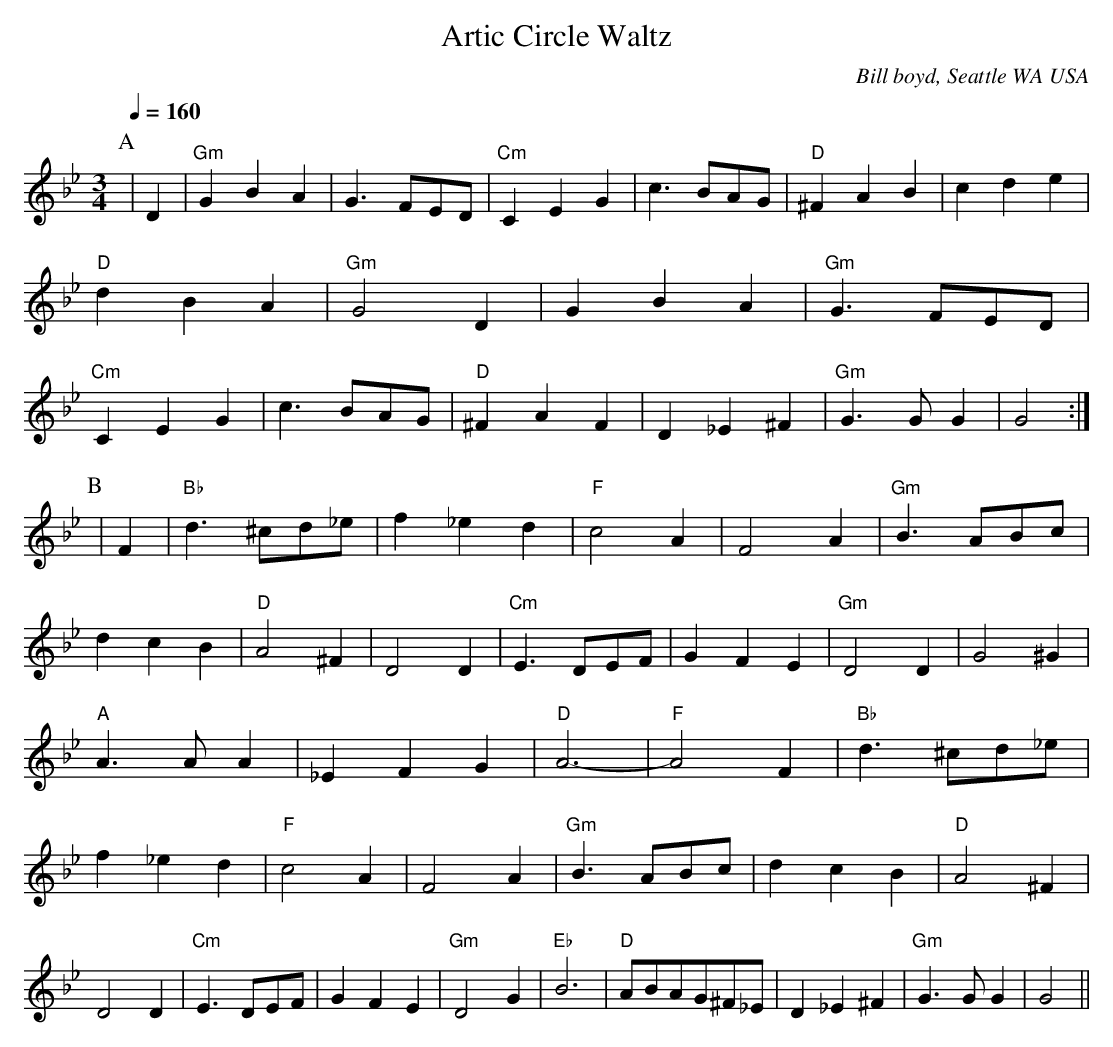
X:1
T:Artic Circle Waltz
C:Bill boyd, Seattle WA USA
M:3/4
L:1/16
Q:1/4=160
K:Gm
P:A
| D4 |"Gm" G4 B4 A4 |G6 F2E2D2|"Cm" C4 E4 G4| c6 B2A2G2\
| "D" ^F4 A4 B4 |c4 d4 e4|"D" d4 B4 A4|"Gm"G8 D4|G4 B4 A4\
| "Gm" G6 F2E2D2|"Cm" C4 E4 G4|c6 B2A2G2|"D" ^F4 A4 F4 \
| D4 _E4 ^F4|"Gm" G6 G2 G4| G8 :|
P:B
| F4|"Bb"d6 ^c2d2_e2|f4 _e4 d4|"F"c8 A4|F8 A4|"Gm" B6 A2B2c2\
| d4 c4 B4|"D" A8 ^F4|D8 D4|"Cm"E6 D2E2F2|G4 F4 E4|"Gm"D8 D4\
| G8 ^G4|"A" A6 A2 A4|_E4 F4 G4 |"D" A12-|"F" A8 F4\
| "Bb"d6 ^c2d2_e2|f4 _e4 d4|"F"c8 A4|F8 A4|"Gm" B6 A2B2c2\
| d4 c4 B4|"D" A8 ^F4|D8 D4|"Cm"E6 D2E2F2|G4 F4 E4|"Gm"D8 G4\
| "Eb" B12|"D" A2B2A2G2^F2_E2|D4 _E4 ^F4 |"Gm" G6 G2 G4 | G8 ||
